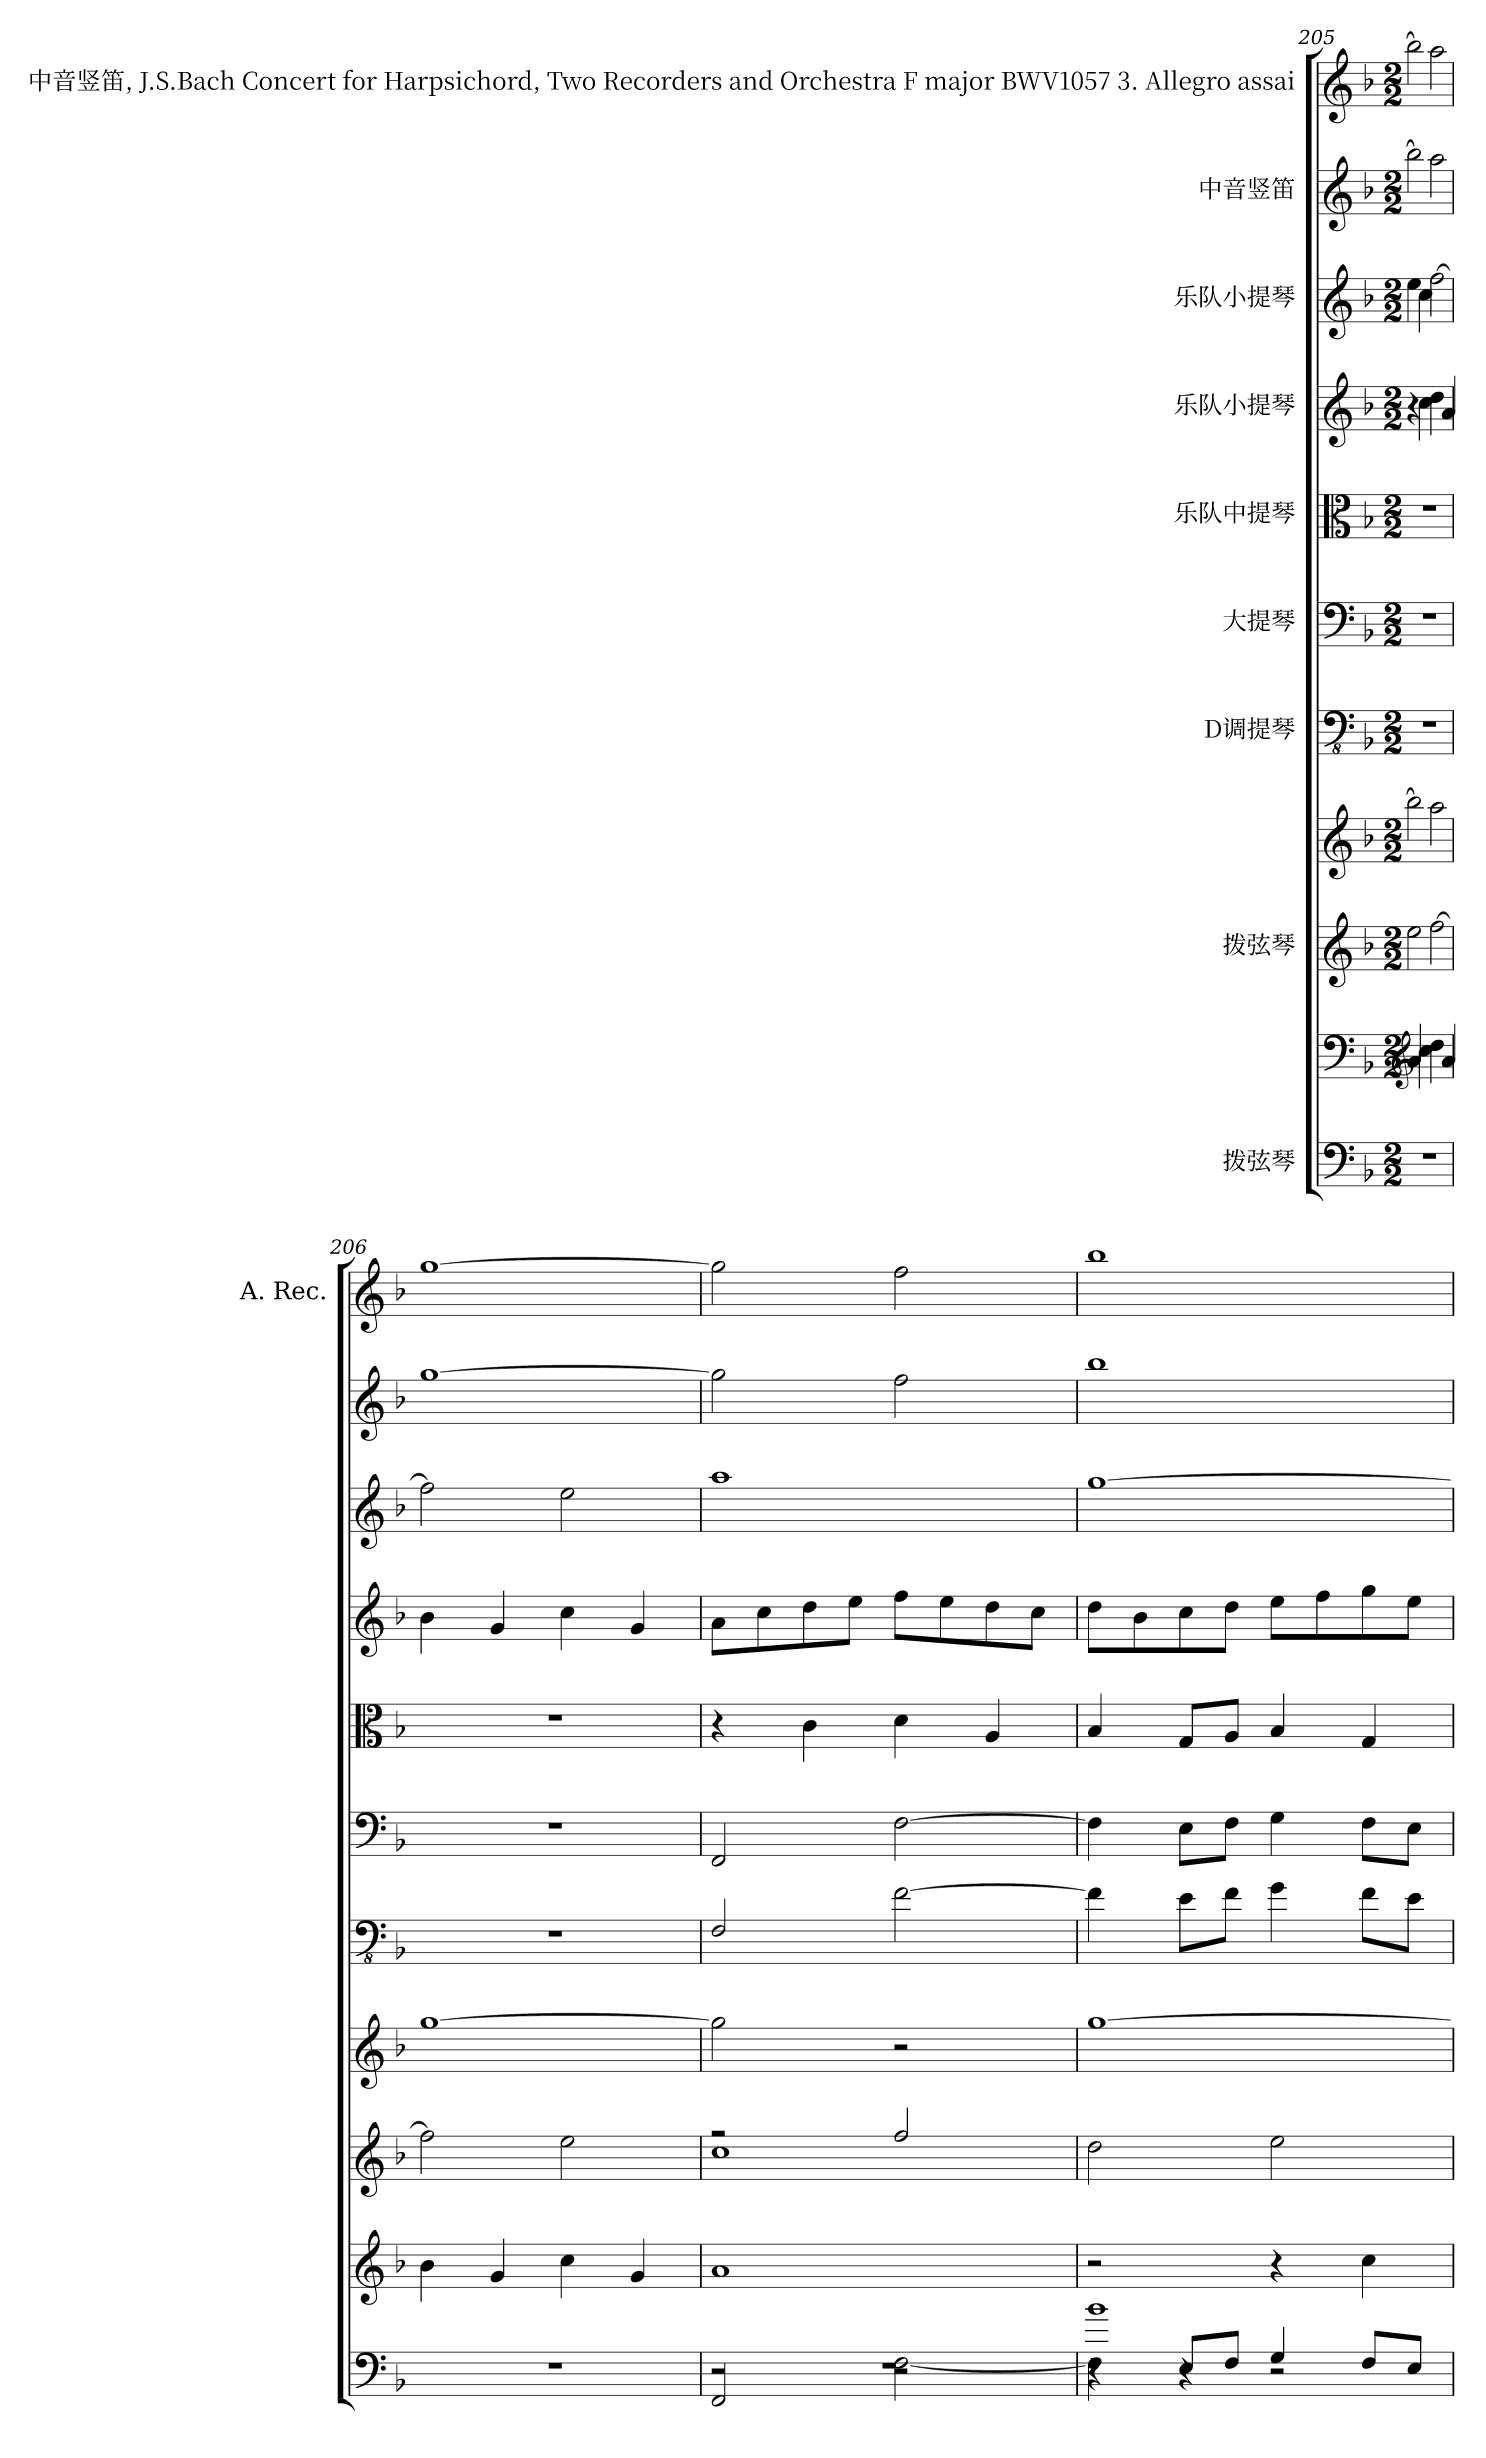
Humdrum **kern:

**kern	**kern	**kern	**kern	**kern	**kern	**kern	**kern	**kern	**kern	**kern
*part9	*part9	*part8	*part8	*part7	*part6	*part5	*part4	*part3	*part2	*part1
*staff11	*staff10	*staff9	*staff8	*staff7	*staff6	*staff5	*staff4	*staff3	*staff2	*staff1
*I"拨弦琴	*	*I"拨弦琴	*	*I"D调提琴	*I"大提琴	*I"乐队中提琴	*I"乐队小提琴	*I"乐队小提琴	*I"中音竖笛	*I"中音竖笛, J.S.Bach Concert for Harpsichord, Two Recorders and Orchestra F major BWV1057 3. Allegro assai
*	*	*	*	*	*	*	*	*	*	*I'A. Rec.
*clefF4	*clefF4	*clefG2	*clefG2	*clefFv4	*clefF4	*clefC3	*clefG2	*clefG2	*clefG2	*clefG2
*	*	*	*	*ITrd7c12	*	*	*	*	*	*
*k[b-]	*k[b-]	*k[b-]	*k[b-]	*k[b-]	*k[b-]	*k[b-]	*k[b-]	*k[b-]	*k[b-]	*k[b-]
*M2/2	*M2/2	*M2/2	*M2/2	*M2/2	*M2/2	*M2/2	*M2/2	*M2/2	*M2/2	*M2/2
=205	=205	=205	=205	=205	=205	=205	=205	=205	=205	=205
1r	4C/	2ee\	2bb-\]	1r	1r	1r	4r	4ee\	2bb-\]	2bb-\]
*	*clefG2	*	*	*	*	*	*	*	*	*
.	4cc\	.	.	.	.	.	4cc\	4cc\	.	.
.	4dd\	[2ff\	2aa\	.	.	.	4dd\	[2ff\	2aa\	2aa\
.	4a/	.	.	.	.	.	4a/	.	.	.
=206	=206	=206	=206	=206	=206	=206	=206	=206	=206	=206
1r	4b-\	2ff\]	[1gg	1r	1r	1r	4b-\	2ff\]	[1gg	[1gg
.	4g/	.	.	.	.	.	4g/	.	.	.
.	4cc\	2ee\	.	.	.	.	4cc\	2ee\	.	.
.	4g/	.	.	.	.	.	4g/	.	.	.
!!LO:PB:g=z
=207	=207	=207	=207	=207	=207	=207	=207	=207	=207	=207
*^	*	*^	*	*	*	*	*	*	*	*
*	*^	*	*	*	*	*	*	*	*	*	*	*
1r	2r	2FF/	1a	2r	1cc	2gg\]	2FFF/	2FF/	4r	8a\L	1aa	2gg\]	2gg\]
.	.	.	.	.	.	.	.	.	.	8cc\	.	.	.
.	.	.	.	.	.	.	.	.	4c\	8dd\	.	.	.
.	.	.	.	.	.	.	.	.	.	8ee\J	.	.	.
.	[2F\	2r	.	2ff/	.	2r	[2FF\	[2F\	4d\	8ff\L	.	2ff\	2ff\
.	.	.	.	.	.	.	.	.	.	8ee\	.	.	.
.	.	.	.	.	.	.	.	.	4A/	8dd\	.	.	.
.	.	.	.	.	.	.	.	.	.	8cc\J	.	.	.
*	*	*	*	*v	*v	*	*	*	*	*	*	*	*
=208	=208	=208	=208	=208	=208	=208	=208	=208	=208	=208	=208	=208
1b-	4F\]	4r	2r	2dd\	[1gg	4FF\]	4F\]	4B-/	8dd\L	[1gg	1bb-	1bb-
.	.	.	.	.	.	.	.	.	8b-\	.	.	.
.	4r	8E/L	.	.	.	8EE\L	8E\L	8G/L	8cc\	.	.	.
.	.	8F/J	.	.	.	8FF\J	8F\J	8A/J	8dd\J	.	.	.
.	2r	4G/	4r	2ee\	.	4GG\	4G\	4B-/	8ee\L	.	.	.
.	.	.	.	.	.	.	.	.	8ff\	.	.	.
.	.	8F/L	4cc\	.	.	8FF\L	8F\L	4G/	8gg\	.	.	.
.	.	8E/J	.	.	.	8EE\J	8E\J	.	8ee\J	.	.	.
*v	*v	*v	*	*	*	*	*	*	*	*	*	*
=	=	=	=	=	=	=	=	=	=	=
*-	*-	*-	*-	*-	*-	*-	*-	*-	*-	*-
